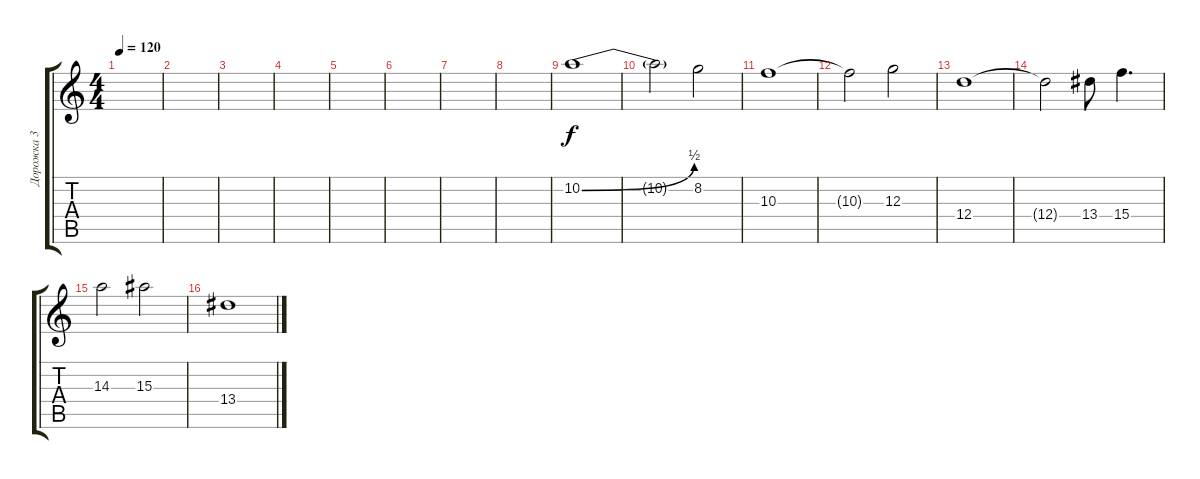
\track ("Дорожка 3" "Дорожка 3") {instrument acousticguitarsteel}
\staff {score tabs}
\tuning (E4 B3 G3 D3 A2 E2) {hide}
\ts (4 4)
\tempo 120
\clef g2
\ks c
|
|
|
|
|
|
|
|
10.2{be (bend 0 0 60 2)}.1 |
10.2{t}.2 8.2.2 |
10.3.1 |
10.3{t}.2 12.3.2 |
12.4.1 |
12.4{t}.2 13.4.8 15.4.4{d} |
14.3.2 15.3.2 |
13.4.1
